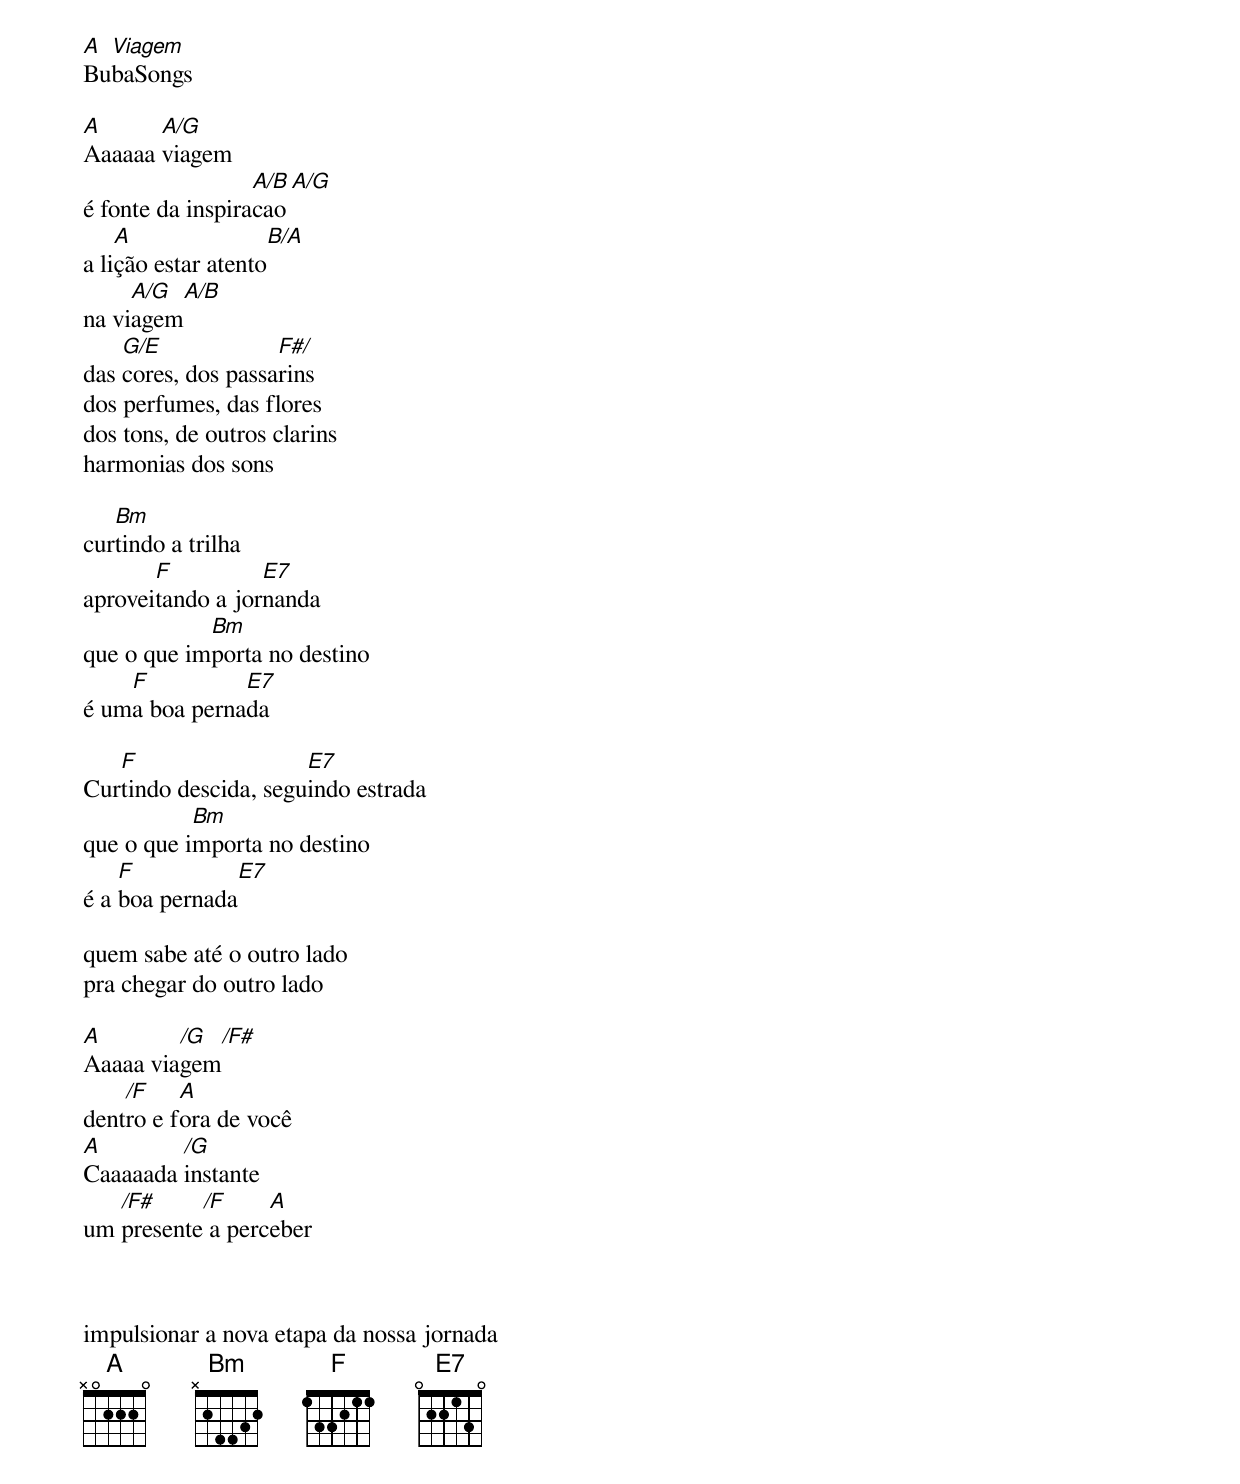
A Viagem
BubaSongs

A      A/G
Aaaaaa viagem
                  A/B      A/G
é fonte da inspiracao
    A                B/A
a lição estar atento
     A/G   A/B
na viagem
    G/E             F#/
das cores, dos passarins
dos perfumes, das flores
dos tons, de outros clarins
harmonias dos sons

   Bm
curtindo a trilha
       F          E7
aproveitando a jornanda
            Bm
que o que importa no destino
    F          E7
é uma boa pernada

   F                  E7
Curtindo descida, seguindo estrada
           Bm
que o que importa no destino
    F          E7
é a boa pernada

quem sabe até o outro lado
pra chegar do outro lado

A        /G    /F#
Aaaaa viagem
    /F    A
dentro e fora de você
A        /G
Caaaaada instante
   /F#     /F     A
um presente a perceber



impulsionar a nova etapa da nossa jornada
